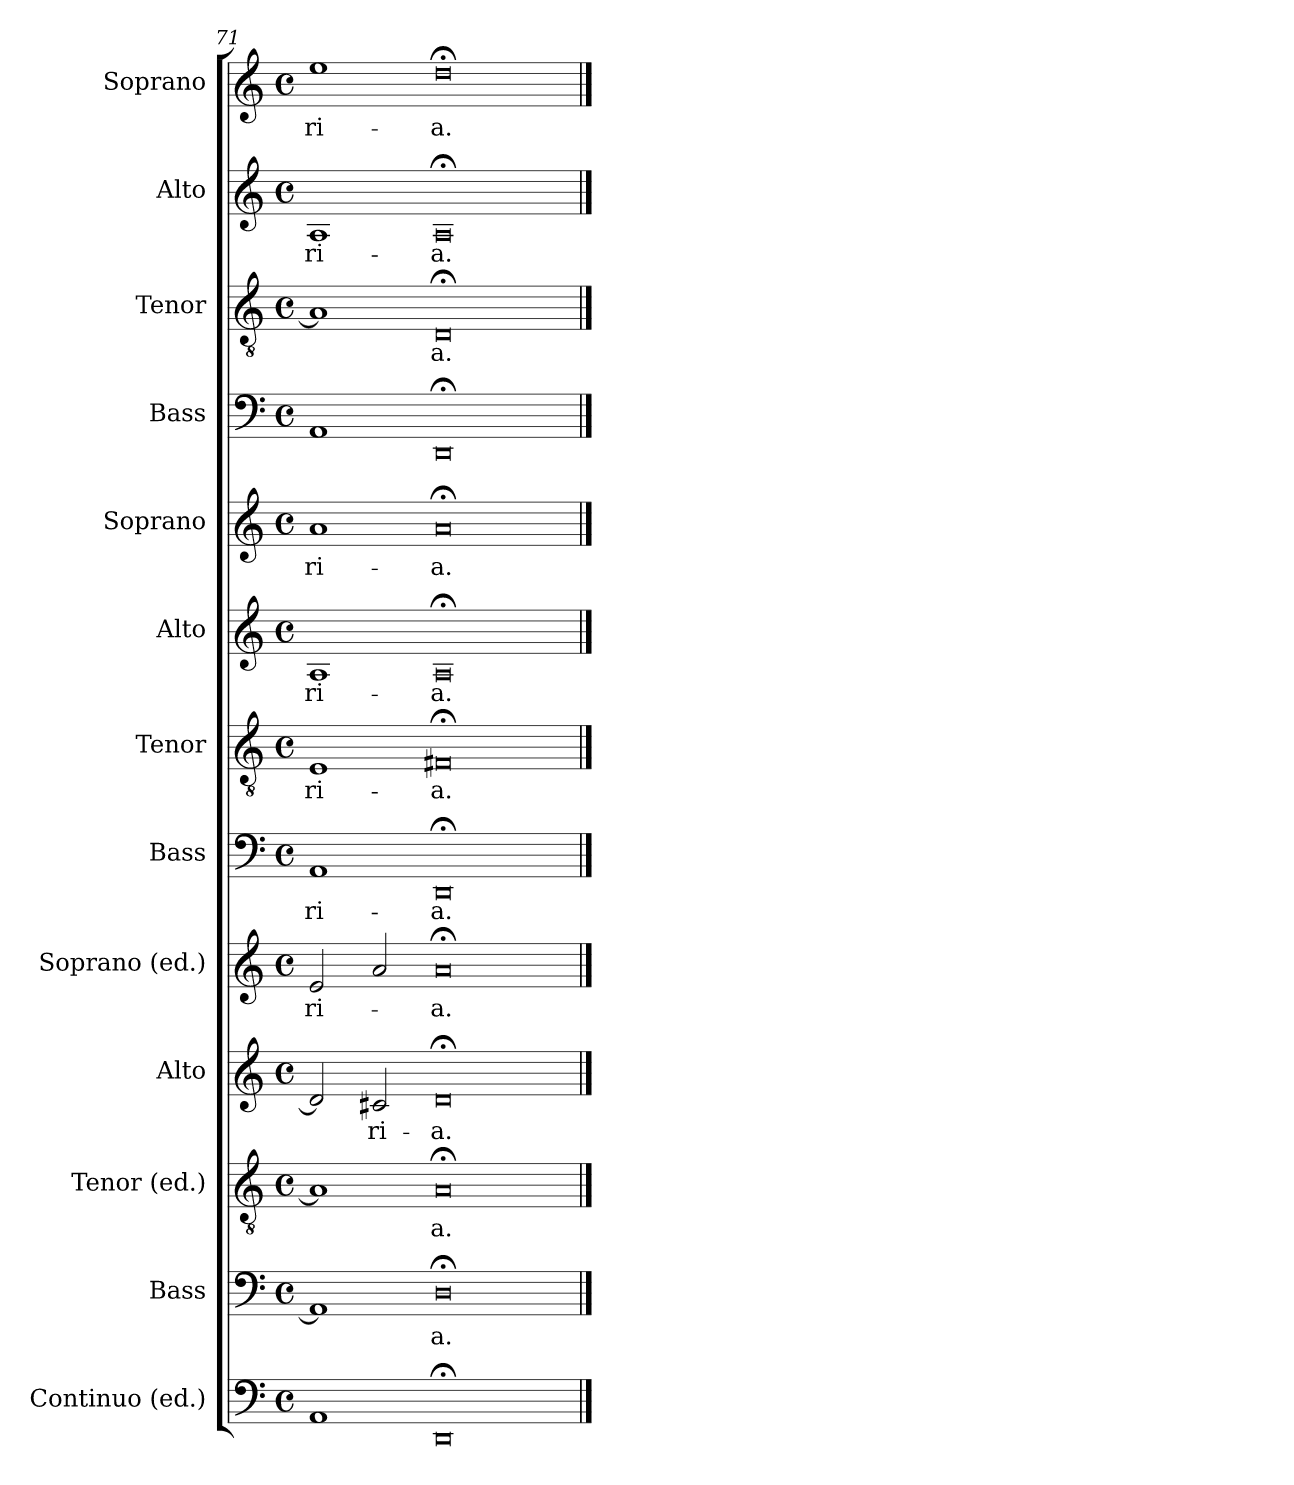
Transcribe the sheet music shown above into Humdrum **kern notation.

**kern	**kern	**text	**kern	**text	**kern	**text	**kern	**text	**kern	**text	**kern	**text	**kern	**text	**kern	**text	**kern	**kern	**text	**kern	**text	**kern	**text
*part13	*part12	*part12	*part11	*part11	*part10	*part10	*part9	*part9	*part8	*part8	*part7	*part7	*part6	*part6	*part5	*part5	*part4	*part3	*part3	*part2	*part2	*part1	*part1
*staff13	*staff12	*staff12	*staff11	*staff11	*staff10	*staff10	*staff9	*staff9	*staff8	*staff8	*staff7	*staff7	*staff6	*staff6	*staff5	*staff5	*staff4	*staff3	*staff3	*staff2	*staff2	*staff1	*staff1
*I"Continuo (ed.)	*I"Bass	*	*I"Tenor (ed.)	*	*I"Alto	*	*I"Soprano (ed.)	*	*I"Bass	*	*I"Tenor	*	*I"Alto	*	*I"Soprano	*	*I"Bass	*I"Tenor	*	*I"Alto	*	*I"Soprano	*
*I'Cont.	*I'B.	*	*I'T.	*	*I'A.	*	*I'S.	*	*I'B.	*	*I'T.	*	*I'A.	*	*I'S.	*	*I'B.	*I'T.	*	*I'A.	*	*I'S.	*
*clefF4	*clefF4	*	*clefGv2	*	*clefG2	*	*clefG2	*	*clefF4	*	*clefGv2	*	*clefG2	*	*clefG2	*	*clefF4	*clefGv2	*	*clefG2	*	*clefG2	*
*	*	*	*	*	*	*	*	*	*	*	*ITrd7c12	*	*	*	*	*	*	*ITrd7c12	*	*	*	*	*
*k[]	*k[]	*	*k[]	*	*k[]	*	*k[]	*	*k[]	*	*k[]	*	*k[]	*	*k[]	*	*k[]	*k[]	*	*k[]	*	*k[]	*
*C:	*C:	*	*C:	*	*C:	*	*C:	*	*C:	*	*C:	*	*C:	*	*C:	*	*C:	*C:	*	*C:	*	*C:	*
*M4/4	*M4/4	*	*M4/4	*	*M4/4	*	*M4/4	*	*M4/4	*	*M4/4	*	*M4/4	*	*M4/4	*	*M4/4	*M4/4	*	*M4/4	*	*M4/4	*
*met(c)	*met(c)	*	*met(c)	*	*met(c)	*	*met(c)	*	*met(c)	*	*met(c)	*	*met(c)	*	*met(c)	*	*met(c)	*met(c)	*	*met(c)	*	*met(c)	*
=71	=71	=71	=71	=71	=71	=71	=71	=71	=71	=71	=71	=71	=71	=71	=71	=71	=71	=71	=71	=71	=71	=71	=71
!	!	!	!	!	!	!	!	!LO:LY:b:color=#000000	!	!	!	!	!	!	!	!	!	!	!	!	!	!	!
!	!	!	!	!	!	!	!	!	!	!LO:LY:b:color=#000000	!	!	!	!	!	!	!	!	!	!	!	!	!
!	!	!	!	!	!	!	!	!	!	!	!	!LO:LY:b:color=#000000	!	!	!	!	!	!	!	!	!	!	!
!	!	!	!	!	!	!	!	!	!	!	!	!	!	!LO:LY:b:color=#000000	!	!	!	!	!	!	!	!	!
!	!	!	!	!	!	!	!	!	!	!	!	!	!	!	!	!LO:LY:b:color=#000000	!	!	!	!	!	!	!
!	!	!	!	!	!	!	!	!	!	!	!	!	!	!	!	!	!	!	!	!	!LO:LY:b:color=#000000	!	!
!	!	!	!	!	!	!	!	!	!	!	!	!	!	!	!	!	!	!	!	!	!	!	!LO:LY:b:color=#000000
1AAi	1AAi]	.	1Ai]	.	2di/]	.	2ei/	-ri-	1AAi	-ri-	1EEi	-ri-	1Ai	-ri-	1ai	-ri-	1AAi	1AAi]	.	1Ai	-ri-	1eei	-ri-
!	!	!	!	!	!	!LO:LY:b:color=#000000	!	!	!	!	!	!	!	!	!	!	!	!	!	!	!	!	!
.	.	.	.	.	2c#Xi/	-ri-	2ai/	.	.	.	.	.	.	.	.	.	.	.	.	.	.	.	.
!	!	!LO:LY:b:color=#000000	!	!	!	!	!	!	!	!	!	!	!	!	!	!	!	!	!	!	!	!	!
!	!	!	!	!LO:LY:b:color=#000000	!	!	!	!	!	!	!	!	!	!	!	!	!	!	!	!	!	!	!
!	!	!	!	!	!	!LO:LY:b:color=#000000	!	!	!	!	!	!	!	!	!	!	!	!	!	!	!	!	!
!	!	!	!	!	!	!	!	!LO:LY:b:color=#000000	!	!	!	!	!	!	!	!	!	!	!	!	!	!	!
!	!	!	!	!	!	!	!	!	!	!LO:LY:b:color=#000000	!	!	!	!	!	!	!	!	!	!	!	!	!
!	!	!	!	!	!	!	!	!	!	!	!	!LO:LY:b:color=#000000	!	!	!	!	!	!	!	!	!	!	!
!	!	!	!	!	!	!	!	!	!	!	!	!	!	!LO:LY:b:color=#000000	!	!	!	!	!	!	!	!	!
!	!	!	!	!	!	!	!	!	!	!	!	!	!	!	!	!LO:LY:b:color=#000000	!	!	!	!	!	!	!
!	!	!	!	!	!	!	!	!	!	!	!	!	!	!	!	!	!	!	!LO:LY:b:color=#000000	!	!	!	!
!	!	!	!	!	!	!	!	!	!	!	!	!	!	!	!	!	!	!	!	!	!LO:LY:b:color=#000000	!	!
!	!	!	!	!	!	!	!	!	!	!	!	!	!	!	!	!	!	!	!	!	!	!	!LO:LY:b:color=#000000
0DD;i	0D;i	-a.	0A;i	-a.	0d;i	-a.	0a;i	-a.	0DD;i	-a.	0FF#X;i	-a.	0A;i	-a.	0a;i	-a.	0DD;i	0DD;i	-a.	0A;i	-a.	0dd;i	-a.
==	==	==	==	==	==	==	==	==	==	==	==	==	==	==	==	==	==	==	==	==	==	==	==
*-	*-	*-	*-	*-	*-	*-	*-	*-	*-	*-	*-	*-	*-	*-	*-	*-	*-	*-	*-	*-	*-	*-	*-
